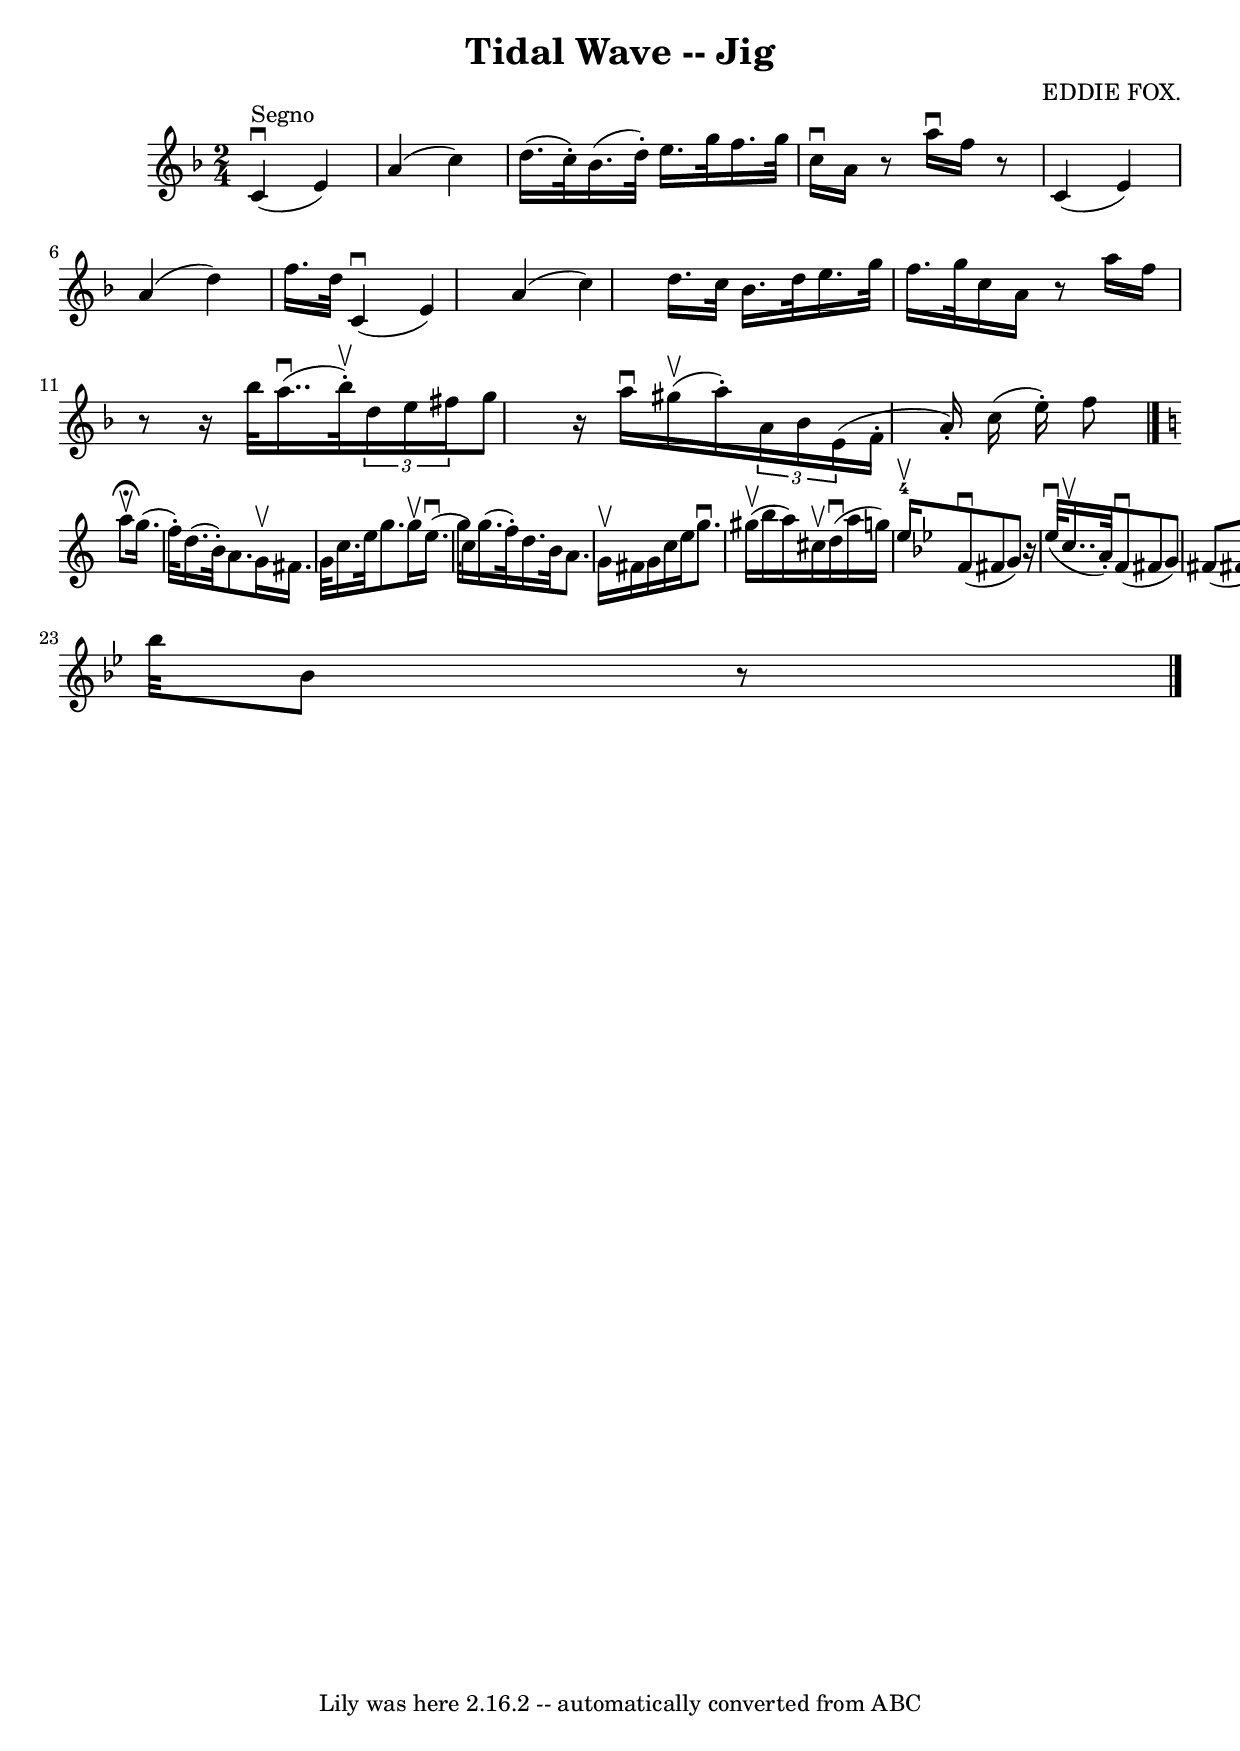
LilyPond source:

\version "2.7.40"
\include "Mammoth.ily"
\header {
	%% book = "Ryan's Mammoth Collection"
	composer = "EDDIE FOX."
	crossRefNumber = "1"
	footnotes = "\\\\112 629"
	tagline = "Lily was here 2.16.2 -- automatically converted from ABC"
	title = "Tidal Wave -- Jig"
}
voicedefault =  {
\set Score.defaultBarType = "empty"

\time 2/4 \key f \major c'4^"Segno"^\downbow(e'4)   |
 a'4 (
 c''4)   |
 d''16. (c''32 -.) bes'16. (d''32 -.)   
e''16. g''32 f''16. g''32    |
 c''16^\downbow a'16    r8   
a''16^\downbow f''16    r8   |
 c'4 (e'4)   |
 a'4 
(d''4)   |
 f''16. d''32 c'4^\downbow(e'4)   
|
 a'4 (c''4)   |
 d''16. c''32 bes'16. d''32    
e''16. g''32 f''16. g''32    |
 c''16 a'16    r8 a''16    
f''16    r8   |
       r16 bes''32 a''16.. (^\downbow bes''32 
^\upbow-.)   \times 2/3 { d''16 e''16 fis''16  } g''8    |
   
r16 a''16^\downbow gis''16 (^\upbow a''16 -.)   \times 2/3 { a'16    
bes'16 e'16 (} f'16 -.(a'16 -.) c''16 (e''16 -.)   
f''8    \bar "|."   \key c \major a''8^\fermata^\upbow |
 g''16. (
 f''32 -.) d''16. (b'32 -.) a'8. g'16^\upbow   |
   
fis'16. g'32 c''16. e''32 g''8. g''16^\upbow   |
       
e''16. (^\downbow(g''32 c''16) g''16. (f''32 -.) d''16.    
b'32 a'8. g'16^\upbow   |
 fis'16 g'16 c''16 e''16    
g''8.^\downbow gis''16 (^\upbow   |
 b''16 a''16)   
cis''16^\upbow d''16^\downbow(a''16 g''16)       |
     
e''16-4^\upbow)   \key bes \major f'8^\downbow(fis'8 g'8)     
r16 ees''32^\downbow(c''16..^\upbow a'32 -.)   |
 f'8 
^\downbow(fis'8 g'8) fis'8 (fis'!8 g'8) ees''8 
^\downbow fis''8^\downbow(|
 g''16) bes'16. d''32    
f''16. bes''32 bes'8    r8       \bar "|."   
}

\score{
    <<

	\context Staff="default"
	{
	    \voicedefault 
	}

    >>
	\layout {
	}
	\midi {}
}
